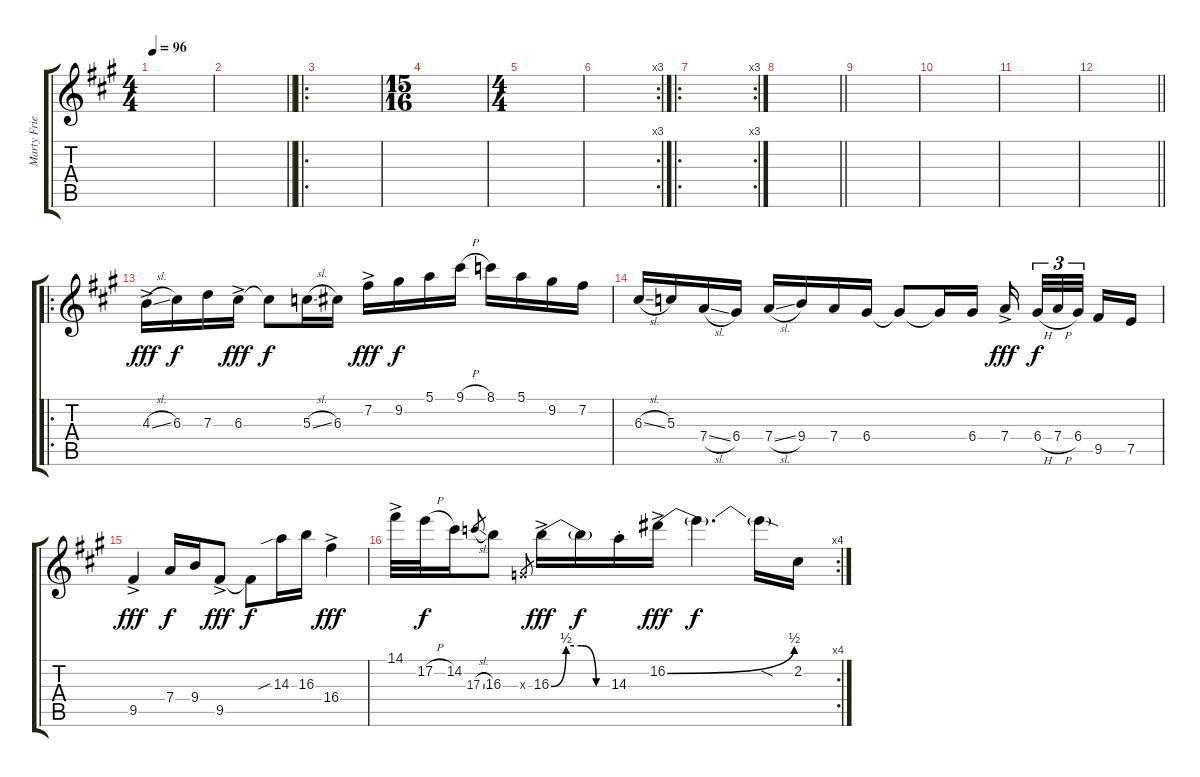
\track ("Marty Friedman" "Marty Frie") {instrument distortionguitar}
\staff {score tabs}
\tuning (E4 B3 G3 D3 A2 E2) {hide}
\ts (4 4)
\tempo 96
\clef g2
\ks f#minor
|
\barLineRight lightlight
|
\ro
|
\ts (15 16)
|
\ts (4 4)
|
\rc 3
|
\ro
\rc 3
|
\barLineRight lightlight
|
|
|
|
\barLineRight lightlight
|
\ro
4.3{sl ac}.16{dy fff} 6.3.16{dy f} 7.3.16 6.3{ac}.16{dy fff} 6.3{t}.8{dy f} 5.3{sl}.16 6.3.16 7.2{ac}.16{dy fff} 9.2.16{dy f} 5.1.16 9.1{h}.16 8.1.16 5.1.16 9.2.16 7.2.16 |
6.3{sl}.16 5.3.16 7.4{sl}.16 6.4.16 7.4{sl}.16 9.4.16 7.4.16 6.4.16 6.4{t}.8 6.4{t}.16 6.4.16 7.4{ac}.16{dy fff beam splitsecondary} 6.4{h}.32{tu (3 2) dy f} 7.4{h}.32{tu (3 2)} 6.4.32{tu (3 2) beam splitsecondary} 9.5.16 7.5.16 |
9.5{ac}.4{dy fff} 7.4.16{dy f} 9.4.16 9.5{ac}.8{dy fff} 9.5{t}.8{dy f} 14.3{sib}.16 16.3.16 16.4{ac}.4{dy fff} |
\rc 4
14.1{ac}.32 17.2{h}.32{dy f} 14.2.16 17.3{sl}.8{gr} 16.3.8 0.3{x}.8{gr} 16.3{be (custom 0 0 15 2 30 2 45 0 60 0) ac}.16{dy fff} 16.3{t}.16{dy f} 14.3{st}.16 16.2{be (bend 0 0 60 2) ac}.16{dy fff} 16.2{t}.4{d dy f} 16.2{sod t}.16 2.2.16
